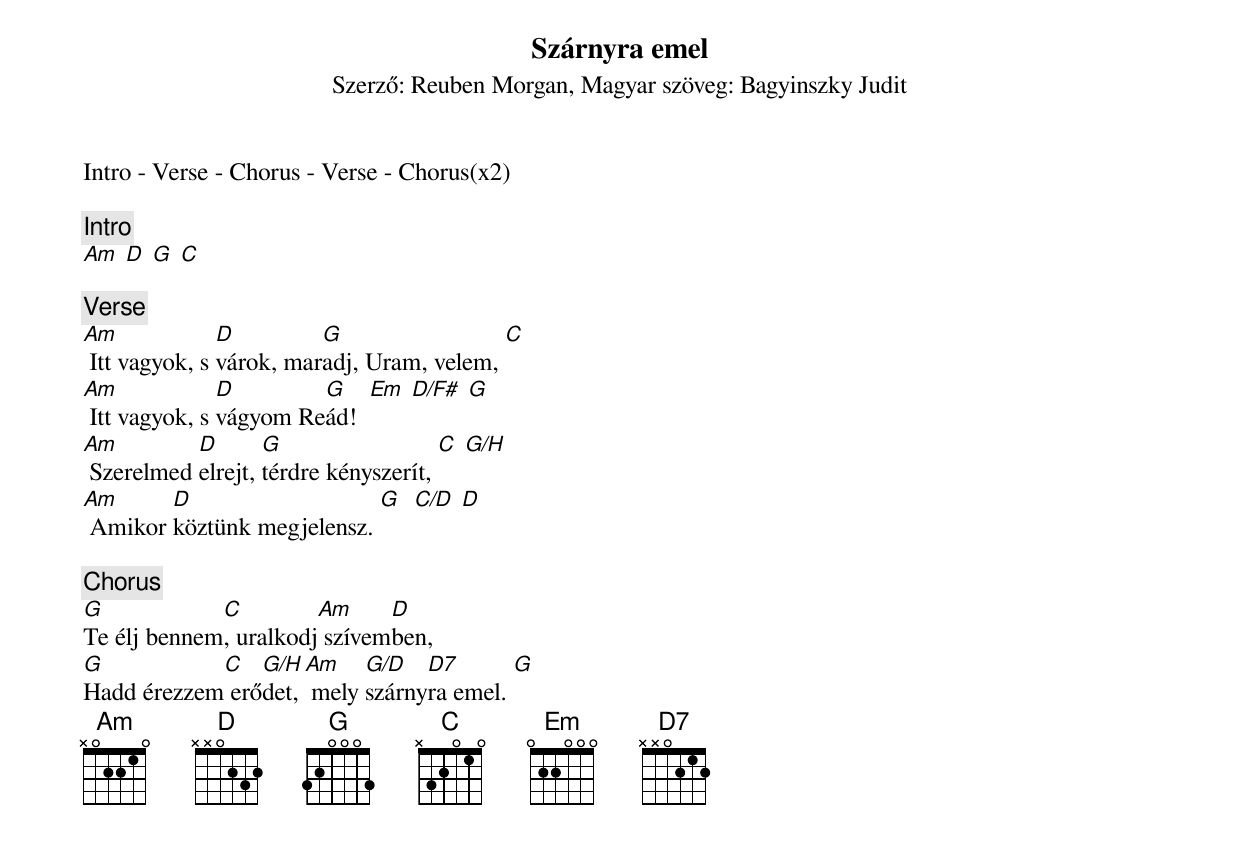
{title: Szárnyra emel}
{subtitle: Szerző: Reuben Morgan, Magyar szöveg: Bagyinszky Judit}

Intro - Verse - Chorus - Verse - Chorus(x2)

{c:Intro}
[Am] [D] [G] [C]

{c:Verse}
[Am] Itt vagyok, s [D]várok, mar[G]adj, Uram, velem, [C]
[Am] Itt vagyok, s [D]vágyom Re[G]ád!  [Em] [D/F#] [G]
[Am] Szerelmed [D]elrejt, [G]térdre kényszerít, [C] [G/H]
[Am] Amikor [D]köztünk megjelensz. [G]  [C/D] [D]

{c:Chorus}
[G]Te élj bennem[C], uralkodj[Am] szívem[D]ben,
[G]Hadd érezzem[C] erő[G/H]det,[Am] mely [G/D]szárny[D7]ra emel. [G]
